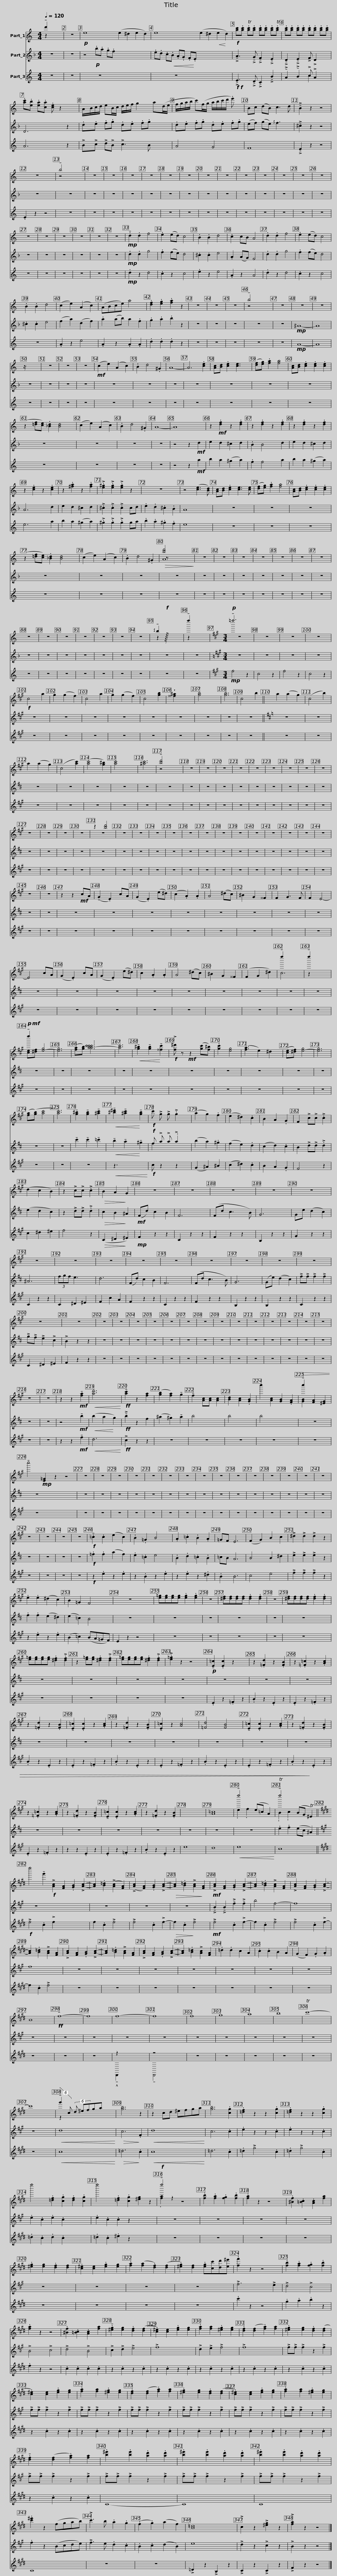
X:1
%%score ( 1 2 3 ) ( 4 5 ) ( 6 7 )
L:1/8
Q:1/4=120
M:4/4
I:linebreak $
K:C
V:1 treble
V:2 treble
V:3 treble
V:4 treble
V:5 treble
V:6 treble
V:7 treble
V:1
 !tenuto!d'2 x6 | z8 |!p! e8 (e2 ^d2 e2 d2) | e8 (e2 ^d2!<(! e2!<)! d2) |$!f! [ac'].[ac'] .T[ac'].[ac'] .[ac'].[ac'] .[ac'].T[ac'] | %5
 .[ac'].[ac'] .[ac'].[ac'] .[ac'].[ac'] .[ac'].[ac'] | .[ac'].[eb] .[ea].[ca] .[ce] z2 x |$ A/B/c/d/ eB/c/ d/e/f/ g2 a(d/e/ |$ f/g/a/b/ c')(f/g/ a/b/c'/d'/ .e') x | Bc (dB) c3 d | %10
 !>!!tenuto!B2 z2 z4 | z8 | !tenuto!b4 x4 | z8 | z8 | %15
 z8 | z8 |$ z8 | z8 | z8 | %20
 z8 | z8 | z8 | z8 | z8 | %25
 z8 | z8 | z8 |$ z8 | z8 | %30
 z8 | z8 |!mp! .!tenuto!d2 .d2 f4 | .e2 (ed) c4 | .B2 .B2 d4 | %35
 .c2 cB A4 | .d2 .d2 f4 | .e2 (ed) c4 | .B2 .B2 d4 |$ (c2 e2) (A2 c2) | %40
 (ABce) a4 | .[df]2 .[eg]2 .[fa]2 z2 | z8 | z8 | z8 | %45
 !tenuto!b4 x4 | z8 | z8 | z8 | z/ x15/2 | %50
 z8 |$ z8 | z8 |!mf! (c2 e2) (A2 c2) | .B2 d4 .^G2 | %55
 A8- | A6 .[ce]2 | [Ac][Bd] .[ce]2 [ce]3 x | ([df][eg]) .[fa]2 [fa]4 | [Ac][Bd] .[ce]2 .[ce]2 .[ce]2 | %60
 (z2 [=df][ce]) .[_Bd]2 [Bd]4 |$ (c2 e2) (A2 c2) |$ .B2 d4 .^G2 | A8- | A8 | %65
 z2!mf! .[df]2 z2 .[df]2 | z2 .[df]2 z2 .[df]2 | z2 .[df]2 z2 .[df]2 | z2 .[ce]2 z2 .[ce]2 | z2 .[^fa]2 z2 .[fa]2 | %70
 !>!.[e^g]2 !>!.[eg]2 !>!.[eg]2 z2 |$ z8 | z4 ([ce]3 [Bd]) |$ [Ac][Bd] .[ce]2 [ce]3 [ce] | ([df][eg]) .[fa]2 [fa]4 | %75
 [Ac][Bd] .[ce]2 .[ce]2 .[ce]2 | (z2 [=df][ce]) .[_Bd]2 [Bd]4 | (c2 e2) (A2 c2) | .B2 d4 .^G2 |!>(! [bd']4 x4!>)! | %80
 z8 | z8 | z8 | z8 |$ z8 | %85
 z8 | z8 | z8 | z8 | z8 | %90
 z8 | z8 | z8 | z8 | !arpeggio!!tenuto!b2!f! z/16 x95/16 |$ %95
 !tenuto!f''2 x6 |[K:A][M:3/4]!p! !tenuto!=f''6 | z6 | z6 | z6 | %100
!f! c4 a2 | g2 (g2 f2) | c4 a2 | g2 (g2 f2) | c4 [gb]2 | %105
 !wedge![^^f^a]2 x4 | [g-b]4 x2 | [gb]6 | c4 b2 ||$ a2 (a2 g2) | %110
 (c4 b2) | a2 (a2 g2) | (c4 [ac']2) | ([ac']4 [g^b]2) | [ac']4 x2 | %115
 [^ac']6 | !tenuto![bd']4 x2 | z6 | z6 | z6 | %120
 z6 | z6 | z6 |$ z6 |$ z6 | %125
 z6 | z6 | z6 | z6 | z6 | %130
 z2 [bd']4 | z6 | z6 | z6 | z6 | %135
 z6 | z6 | z6 |$ z6 | z6 | %140
 z6 | z6 | z6 | z6 | z6 | %145
 z6 | z2 z2!mf! cA | (!tenuto!G2 .E2) cA | (G2 .E2) (e^d) | (c2 .A2) .A2 | %150
 A4 (^dc) |$ ^B2 G2 ^^F2 |$ F2- G3 F | F2 E4- | E4 cA | %155
 (G2 .E2) cA | (G2 .E2) (e^d) | c2 .A2 .A2 | A4 (^dc) | ^B2 G2 ^^F2 | %160
 (F2 G2 ^d2) | !tenuto!f''2 x4 | !tenuto!f''2 x4 |$!p!!mf! !tenuto!f''2 [e-g]4 | [eg]6 |$ %165
 ([fa][gb]) [a-ac'c'c']6 | [ac']6 |!<(! !tenuto![g^b]2 !tenuto![gb]2!<)! !tenuto![^^fc']2 |!f! !>![f^d'] z!mf! z2 ([gc'][f^b]) | .[gc']2 [eg]4 | %170
 ([fa]3 e2) ^d2 | ([ce][^df]) [e-g]4 | [eg]6 | ([fa]([gb]) [ac']4 | [ac']6) |$ %175
 !tenuto![g^b]2 !tenuto![gb]2 !tenuto![^ac']2 |!<(! !tenuto![^b^d']2 !tenuto![^ac']2!<)! !tenuto![gb]2 |!f! c' !>!g !>!g !>!.g2 x | (a2 g2) .f2 |$ (e2 ^d2) .c2 | %180
 B2 A2 .G2 | F2 !>!c!>!c !>!.c2 | (d2 c2 B2) | z2 !>!c!>!c !>!.c2 |!>(! B2 A2!>)! G2 | %185
 z6 | z6 | z6 | z6 |$ z6 | %190
 z6 | z6 | z6 |$ z6 | z6 | %195
 z6 | z6 | z6 | z6 | z6 | %200
 z6 | z6 | z6 | z6 | z6 |$ %205
 z6 | z6 |$ z6 | z6 | z6 | %210
 z6 | z6 | z6 | z6 | z6 | %215
 z6 | z6 | z2 z2!mf! !tenuto![fa]2 |!<(! [ad']6!<)! |!ff! !tenuto![ac']2 z2 [fa]2 | %220
 ([gb]2 [fa]2) !tenuto!g2 |$ !tenuto!f2 [Ac][Ac] [Ac]2 | [Bd]2 [Ac]2 .[GB]2 | c''2 [Ac]2 [GB]2 .[FA]2 |!>(! !tenuto!c''2 [FA]2 [^EG]2 | %225
 !tenuto!c''4!mp! [E=G]2 z2 z4 | z6 | z6 | z6 | z6 | %230
 z6 | z6 |$ z6 | z6 | z6 | %235
 z6 | z6 | z6 | z6 | z6 | %240
 z6 | z6 |$ z6 | z6 | z6 | %245
!f! .!tenuto!=c2 .c2 (e2 c2) | .B2 .=G2 B4 | .A2 .=c2 .B2 .A2 | =GF E6 | (F2 G2) B2 c2 | %250
 !>!^d2 !>!d2 !>!d2 z2 | .e2 .e2 (^d2 c2) |$ B2 =G2 F4 |$ z6 x2 | [e=g][eg][eg][eg] .[eg]2 .[eg]2 | %255
 z6 | [^df][df][df][df] .[df]2 .[df]2 | z6 | [^df][df][df][df] .[df]2 .[df]2 | [e=g][eg][eg][eg] .[^df]2 !>!.[df]2 | %260
 z2 [e=g][eg] .[^df]2 !>!.[df]2 |$ [e=g][eg][eg][eg] .[^df]2 !>!.[df]2 | !>!.[e=g]2 z2 z4 |$!p! !tenuto![E=c]2 .[Ec]2 z2 x2 | z2 .[=Fd]2 z2 .[FB]2 | %265
 z2 .[=F=c]2 z2 .[Ac]2 | z2 .[=Fd]2 z2 .[FB]2 | !tenuto![E=c]2 .[Ec]2 z2 .[Ac]2 | z2 .[=Fd]2 z2 .[FB]2 | !tenuto![E=c]2 z2 [Ac]4 | %270
 [=Fd]4 [FB]4 | !tenuto![E=c]2 .[Ec]2 z2 .[Ac]2 |$ z2 .[=Fd]2 z2 .[FB]2 | z2 .[=F=c]2 z2 .[Ac]2 |$ z2 .[=Fd]2 z2 .[FB]2 | %275
 !tenuto![E=c]2 .[Ec]2 z2 .[Ac]2 | z2 .[=Fd]2 z2 .[FB]2 | x8 | [A=c]8 | !tenuto!f''4 (e=c A2) | %280
 !tenuto!Tf''4 (BG!>)! T^E2) ||$[K:E] f''4 !tenuto!g'2!f! !>![Ac]2 [FA]2 .[GB]2 !>![Ac]2- | [Ac]2 .[B=d]2 (!>![Ac]2 [FA]2) | (!>![Ac]2 [FA]2) .[GB]2 !>![Ac]2- |!>(! [Ac]2 .[B=d]2 !>![Ac]2!>)! [FA]2 |$ %285
!mf! !>![Ac]2 [FA]2 .[GB]2 !>![Ac]2- | [Ac]2 .[B=d]2 !>![Ac]2 [FA]2 | !>![Ac]2 [FA]2 .[GB]2 !>![Ac]2- | [Ac]2 .[B=d]2 !>![Ac]2 [FA]2 | !>![Ac]2 [FA]2 .[GB]2 !>![Ac]2- | %290
 [Ac]2 .[B=d]2 !>![Ac]2 [FA]2 | !>![Ac]2 [FA]2 .[GB]2 !>![Ac]2- | [Ac]2 .[B=d]2 !>![Ac]2 [FA]2 | .=d2 .d2 c2 A2 |$ .c2 .c2 B2 A2 | %295
 (G2 F2) .G2 .A2 | B8 |$!ff! !tenuto!f8- | f8 | f8- | %300
 f8 | f8 | g8 | a8 | b8 | %305
 Tc'8- | c'8 | (6:4:2!tenuto!g'2 c (6:4:3d ^efga x2 |$ [gb]6 z2 |$ z2 cd ^efga | %310
 [gb]6 .[cg]2 | .[=df]2 z2 z2 .[cg]2 | .[=df]2 z2 z2 .[cg]2 | f''4 .[=df]2 .[cg]2 .[df]2 .[cg]2 | f''4 .[=df]2 .[cg]2 [^eg]2 z2 | %315
!f! !tenuto!f''4 z4 |$ .[fb]2 .[fa]2 .[fg]2 .[fb]2 | .[fa]2 z2 z4 | .[^Bf]2 .[=Bc]2 .[Ac]2 [fa]2 | .[^eg]2 [eg]2 .[df]2 [df]2 |$ %320
 .[c^e]2 [ce]2 .[eg]2 [eg]2 | .[fa]2 ([fa]2 .[df]2) ([df]2 | .[^eg]2) [df]2 .[eg][cc'][dd'][e^e'] | .[ff']2 z2 z4 | .[fb]2 .[fa]2 .[fg]2 .[fb]2 | %325
 .[fa]2 z2 z4 | .[^Bf]2 .[=Bc]2 .[Ac]2 [fa]2 | .!tenuto![^eg]2 [eg]2 .[df]2 ([df]2 |$ .[c^e]2) [ce]2 .[eg]2 [eg]2 | .[fa]2 [fa]2 .[^eg]2 [eg]2 |$ %330
 .[df]2 ([df]2 .[fa]2) [fa]2 | .[^eg]2 [eg]2 .[df]2 ([df]2 | .[c^e]2) [ce]2 .[eg]2 [eg]2 | .[fa]2 [fa]2 .[^eg]2 [eg]2 | .[df]2 ([df]2 .[fa]2) [fa]2 | %335
 .[^eg]2 [eg]2 .[df]2 ([df]2 | .[c^e]2) [ce]2 .[eg]2 [eg]2 |$ .[fa]2 [fa]2 .[^eg]2 [eg]2 |$ .!tenuto![df]2 ([df]2 .[fa]2) [fa]2 | .[b^e']2 .[be']2 .[ad']2 .[ad']2 | %340
 .[b^e']2 .[be']2 .[ad']2 .[ad']2 | .[b^e']2 .[be']2 .[ad']2 .[ad']2 | .[c'^e']2 z2 (fgab) | !>!c'3 b .a2 .g2 | (.f2 .g2) (a2 f2) |$ %345
 [B=d]8 | !>!c2 z2 !>![^eg]2 z2 | !>![fa]2 z2 z4 |] %348
V:2
 z2 x6 | x8 | x16 | x16 |$ x8 | %5
 x8 | x8 |$ x19/2 |$ x8 | x8 | %10
 x8 | x8 | z4 x4 | x8 | x8 | %15
 x8 | x8 |$ x8 | x8 | x8 | %20
 x8 | x8 | x8 | x8 | x8 | %25
 x8 | x8 | x8 |$ x8 | x8 | %30
 x8 | x8 | x8 | x8 | x8 | %35
 x8 | x8 | x8 | x8 |$ x8 | %40
 x8 | x8 | x8 | x8 | x8 | %45
 z4 x4 | x8 | x8 | x8 | z/ x15/2 | %50
 x8 |$ x8 | x8 | x8 | x8 | %55
 x8 | x8 | x8 | x8 | x8 | %60
 x10 |$ x8 |$ x8 | x8 | x8 | %65
 x8 | x8 | x8 | x8 | x8 | %70
 x8 |$ x8 | x8 |$ x8 | x8 | %75
 x8 | x10 | x8 | x8 | z x7 | %80
 x8 | x8 | x8 | x8 |$ x8 | %85
 x8 | x8 | x8 | x8 | x8 | %90
 x8 | x8 | x8 | x8 | z2 x6 |$ %95
 z2 x6 |[K:A][M:3/4] z6 | x6 | x6 | x6 | %100
 x6 | x6 | x6 | x6 | x6 | %105
 x6 | x6 | x6 | x6 ||$ x6 | %110
 x6 | x6 | x6 | x6 | x6 | %115
 x6 | z4 x2 | x6 | x6 | x6 | %120
 x6 | x6 | x6 |$ x6 |$ x6 | %125
 x6 | x6 | x6 | x6 | x6 | %130
 z6 | x6 | x6 | x6 | x6 | %135
 x6 | x6 | x6 |$ x6 | x6 | %140
 x6 | x6 | x6 | x6 | x6 | %145
 x6 | x6 | x6 | x6 | x6 | %150
 x6 |$ x6 |$ x6 | x6 | x6 | %155
 x6 | x6 | x6 | x6 | x6 | %160
 x6 | c6 | z2 x4 |$ [ce][^df] x4 | x6 |$ %165
 x8 | x6 | x6 | x6 | x6 | %170
 x7 | x6 | x6 | x6 | x6 |$ %175
 x6 | x6 | x6 | x6 |$ x6 | %180
 x6 | x6 | x6 | x6 | x6 | %185
 x6 | x6 | x6 | x6 |$ x6 | %190
 x6 | x6 | x6 |$ x6 | x6 | %195
 x6 | x6 | x6 | x6 | x6 | %200
 x6 | x6 | x6 | x6 | x6 |$ %205
 x6 | x6 |$ x6 | x6 | x6 | %210
 x6 | x6 | x6 | x6 | x6 | %215
 x6 | x6 | x6 | x6 | x6 | %220
 x6 |$ x6 | x6 | x8 | [GB]2 x4 | %225
 x12 | x6 | x6 | x6 | x6 | %230
 x6 | x6 |$ x6 | x6 | x6 | %235
 x6 | x6 | x6 | x6 | x6 | %240
 x6 | x6 |$ x6 | x6 | x6 | %245
 x8 | x8 | x8 | x8 | x8 | %250
 x8 | x8 |$ x8 |$ x8 | x8 | %255
 x6 | x8 | x6 | x8 | x8 | %260
 x8 |$ x8 | x8 |$ x8 | x8 | %265
 x8 | x8 | x8 | x8 | x8 | %270
 x8 | x8 |$ x8 | x8 |$ x8 | %275
 x8 | x8 | x8 | x8 | .e2 .f2 x4 | %280
 .B2 .c2 x4 ||$[K:E] x14 | x8 | x8 | x8 |$ %285
 x8 | x8 | x8 | x8 | x8 | %290
 x8 | x8 | x8 | x8 |$ x8 | %295
 x8 | x8 |$ x8 | x8 | x8 | %300
 x8 | x8 | x8 | x8 | x8 | %305
 x8 | x8 | z2 x6 |$ x8 |$ x8 | %310
 x8 | x8 | x8 | x12 | x12 | %315
 .[fa]2 z2 x4 |$ x8 | x8 | x8 | x8 |$ %320
 x8 | x8 | x8 | x8 | x8 | %325
 x8 | x8 | x8 |$ x8 | x8 |$ %330
 x8 | x8 | x8 | x8 | x8 | %335
 x8 | x8 |$ x8 |$ x8 | x8 | %340
 x8 | x8 | x8 | x8 | x8 |$ %345
 x8 | x8 | x8 |] %348
V:3
 x8 | x8 | x16 | x16 |$ x8 | %5
 x8 | x8 |$ x19/2 |$ x8 | x8 | %10
 x8 | x8 | z4 x4 | x8 | x8 | %15
 x8 | x8 |$ x8 | x8 | x8 | %20
 x8 | x8 | x8 | x8 | x8 | %25
 x8 | x8 | x8 |$ x8 | x8 | %30
 x8 | x8 | x8 | x8 | x8 | %35
 x8 | x8 | x8 | x8 |$ x8 | %40
 x8 | x8 | x8 | x8 | x8 | %45
 x8 | x8 | x8 | x8 | x8 | %50
 x8 |$ x8 | x8 | x8 | x8 | %55
 x8 | x8 | x8 | x8 | x8 | %60
 x10 |$ x8 |$ x8 | x8 | x8 | %65
 x8 | x8 | x8 | x8 | x8 | %70
 x8 |$ x8 | x8 |$ x8 | x8 | %75
 x8 | x10 | x8 | x8 | A8 | %80
 x8 | x8 | x8 | x8 |$ x8 | %85
 x8 | x8 | x8 | x8 | x8 | %90
 x8 | x8 | x8 | x8 | x8 |$ %95
 x8 |[K:A][M:3/4] x6 | x6 | x6 | x6 | %100
 x6 | x6 | x6 | x6 | x6 | %105
 x6 | x6 | x6 | x6 ||$ x6 | %110
 x6 | x6 | x6 | x6 | x6 | %115
 x6 | x6 | x6 | x6 | x6 | %120
 x6 | x6 | x6 |$ x6 |$ x6 | %125
 x6 | x6 | x6 | x6 | x6 | %130
 x6 | x6 | x6 | x6 | x6 | %135
 x6 | x6 | x6 |$ x6 | x6 | %140
 x6 | x6 | x6 | x6 | x6 | %145
 x6 | x6 | x6 | x6 | x6 | %150
 x6 |$ x6 |$ x6 | x6 | x6 | %155
 x6 | x6 | x6 | x6 | x6 | %160
 x6 | x6 | x6 |$ x6 | x6 |$ %165
 x8 | x6 | x6 | x6 | x6 | %170
 x7 | x6 | x6 | x6 | x6 |$ %175
 x6 | x6 | x6 | x6 |$ x6 | %180
 x6 | x6 | x6 | x6 | x6 | %185
 x6 | x6 | x6 | x6 |$ x6 | %190
 x6 | x6 | x6 |$ x6 | x6 | %195
 x6 | x6 | x6 | x6 | x6 | %200
 x6 | x6 | x6 | x6 | x6 |$ %205
 x6 | x6 |$ x6 | x6 | x6 | %210
 x6 | x6 | x6 | x6 | x6 | %215
 x6 | x6 | x6 | x6 | x6 | %220
 x6 |$ x6 | x6 | x8 | x6 | %225
 x12 | x6 | x6 | x6 | x6 | %230
 x6 | x6 |$ x6 | x6 | x6 | %235
 x6 | x6 | x6 | x6 | x6 | %240
 x6 | x6 |$ x6 | x6 | x6 | %245
 x8 | x8 | x8 | x8 | x8 | %250
 x8 | x8 |$ x8 |$ x8 | x8 | %255
 x6 | x8 | x6 | x8 | x8 | %260
 x8 |$ x8 | x8 |$ x8 | x8 | %265
 x8 | x8 | x8 | x8 | x8 | %270
 x8 | x8 |$ x8 | x8 |$ x8 | %275
 x8 | x8 | x8 | x8 | x8 | %280
 x8 ||$[K:E] x14 | x8 | x8 | x8 |$ %285
 x8 | x8 | x8 | x8 | x8 | %290
 x8 | x8 | x8 | x8 |$ x8 | %295
 x8 | x8 |$ x8 | x8 | x8 | %300
 x8 | x8 | x8 | x8 | x8 | %305
 x8 | x8 | x8 |$ x8 |$ x8 | %310
 x8 | x8 | x8 | x12 | x12 | %315
 x8 |$ x8 | x8 | x8 | x8 |$ %320
 x8 | x8 | x8 | x8 | x8 | %325
 x8 | x8 | x8 |$ x8 | x8 |$ %330
 x8 | x8 | x8 | x8 | x8 | %335
 x8 | x8 |$ x8 |$ x8 | x8 | %340
 x8 | x8 | x8 | x8 | x8 |$ %345
 x8 | x8 | x8 |] %348
V:4
[K:F] z8 | z8 | z4!p! .b.a .g.f x8 | .e.d .c!<(!.B .A.G .F!<)!.E x8 |$ !>!!tenuto!A3 !>!!tenuto!G !>!!tenuto!F2 !>!!tenuto!E2 | %5
 !>!!tenuto!D2 !>!!tenuto!E2 !>!F !>!D2- x | D6 z2 |$ .d.e .f.g .d.e .f.g x3/2 |$ .d.e .f.g .d.e .f.g | (ef) (ge) !arpeggio!f3 x | %10
 !>!!tenuto!^c2 z2 z4 | z8 | z8 | z8 | z8 | %15
 z8 | z8 |$ z8 | z8 | z8 | %20
 z8 | z8 | z8 | z8 | z8 | %25
 z8 | z8 | z8 |$ z8 | z8 | %30
 z8 | z8 |!mp! .d2 .d2 g4 | .f2 (fe) d4 | .^c2 .c2 e4 | %35
 .A2 (AG) F4 | .d2 .d2 g4 | .f2 (fe) d4 | .^c2 .c2 e4 |$ (f2 a2) (d2 f2) | %40
 .a2 (ab) a2 .f2 | .g2 .a2 .b2 z2 | z8 | z8 | z8 | %45
 z8 | z8 |!mp! ^A8- | A8 | z8 | %50
 z8 |$ z8 | z8 | z8 | z8 | %55
 z8 | z8 | z8 | z8 | z8 | %60
 z8 x2 |$ z8 |$ z8 | z8 | z4 z2!mf! d2- | %65
 e2 d2 ^c2 d2 | .B2 B4 d2- | e2 d2 ^c2 d2 | A6 d2- | e2 d2 ^c2 d2 | %70
 !>!.^c2 !>!.c2 !>!.c2 cd |$ .e2 .d2 .^c2 .B2 | A8 |$ z8 | z8 | %75
 z8 | z8 x2 | z8 | z8 | z8 | %80
 z8 | z8 | z8 | z8 |$ z8 | %85
 z8 | z8 | z8 | z8 | z8 | %90
 z8 | z8 | z8 | z8 | z8 |$ %95
 z8 |[K:A][M:3/4] z6 | z6 | z6 | z6 | %100
 z6 | z6 | z6 | z6 | z6 | %105
 z6 | z6 | z6 | z6 ||$[K:D] z6 | %110
 z6 | z6 | z6 | z6 | z6 | %115
 z6 | z6 | z6 | z6 | z6 | %120
 z6 | z6 | z6 |$ z6 |$ z6 | %125
 z6 | z6 | z6 | z6 | z6 | %130
 z6 | z6 | z6 | z6 | z6 | %135
 z6 | z6 | z6 |$ z6 | z6 | %140
 z6 | z6 | z6 | z6 | z6 | %145
 z6 | z6 | z6 | z6 | z6 | %150
 z6 |$ z6 |$ z6 | z6 | z6 | %155
 z6 | z6 | z6 | z6 | z6 | %160
 z6 | z6 | z6 |$ z6 | z6 |$ %165
 z6 x2 | z6 | z6 | z6 | z6 | %170
 z6 x | z6 | z6 | z6 | z6 |$ %175
 !tenuto!c'2 !tenuto!c'2 !tenuto!=c'2 |!<(! !tenuto!b2 !tenuto!a2!<)! !tenuto!^g2 |!f! f !>!a !>!a !>!.a2 x | (b2 a2) .^g2 |$ (f2 e2) .d2 | %180
 (c2 d2) .c2 | B2 !>!d!>!d !>!.d2 | (e2 d2 c2) | z2 !>!d!>!d !>!.d2 |!>(! c2 B2!>)! ^A2 | %185
!mf! (Fd) c2 B2 | F6 | (Fd c3 B) | G6 |$ Ge (d2 c2) | %190
 ^A6 | (3fgf e3 x | d6 |$ (Fd) c2 B2 | F6 | %195
 (Fd c3 B) | G6 | (Ge) (d2 c2) | !>!f!>!f !>!f2 !>!f2 | !>!g!>!f !>!e2 !>!c2 | %200
 !>!B2 z2 z2 | z6 | z6 | z6 | z6 |$ %205
 z6 | z6 |$ z6 | z6 | z6 | %210
 z6 | z6 | z6 | z6 | z6 | %215
 z6 | z6 | z4!mf! !tenuto!b2 |!<(! (b2 a2!<)! g2) |!ff! !>!!tenuto!b2 z2 f2 | %220
 (^a2 ^g2) !tenuto!a2 |$ b4- x2 | b4 x2 | b4 x4 | z6 | %225
 z6 x6 | z6 | z6 | z6 | z6 | %230
 z6 | z6 |$ z6 | z6 | z6 | %235
 z6 | z6 | z6 | z6 | z6 | %240
 z6 | z6 |$ z6 | z6 | z6 | %245
!f! .=f2 .f2 (a2 f2) | .e2 .=c2 e4 | .B2 .d2 .=c2 .B2 | =cB A6 | B4 B2 ^d2 | %250
 !>!e2 !>!e2 !>!e2 z2 | .f2 .f2 (e2 ^d2) |$ (e2 =c2) B4 |$ z6 x2 | z6 x2 | %255
 z6 | z6 x2 | z6 | z6 x2 | z6 x2 | %260
 z6 x2 |$ z6 x2 | z6 x2 |$ z6 x2 | z6 x2 | %265
 z6 x2 | z6 x2 | z6 x2 | z6 x2 | z6 x2 | %270
 z6 x2 | z6 x2 |$ z6 x2 | z6 x2 |$ z6 x2 | %275
 z6 x2 | z6 x2 | z6 x2 | z6 x2 | z6 x2 | %280
 .e2 .f2 (ec ^A2) ||$[K:A] z6 x8 | z6 x2 | z6 x2 | z6 x2 |$ %285
 !>!!tenuto!B2 !>!!tenuto!B2 !>!!tenuto!f2 !>!!tenuto!f2 | b4 f4- | f8 | f8 | z6 x2 | %290
 z6 x2 | z6 x2 | z6 x2 | z6 x2 |$ z6 x2 | %295
 z6 x2 | z6 x2 |$ z6 x2 | z6 x2 | z6 x2 | %300
 z6 x2 | z6 x2 | z6 x2 | z6 x2 | z6 x2 | %305
 z6 x2 | z6 x2 |!<(! d8!<)! |$!>(! c6!>)! .F2 |$!<(! d8!<)! | %310
 c6 .c2 | .e2 z2 z2 .c2 | .e2 z2 z2 .c2 | .e2 .c2 .e2 .c2 x4 | .e2 .c2 .c2 z2 x4 | %315
 z6 x2 |$ z6 x2 | z6 x2 | z6 x2 | z6 x2 |$ %320
 z6 x2 | z6 x2 | z6 x2 | !>!f6 !>!e2 | !>!d4 !>!c4 | %325
 !>!B4 !>!c4 | !>!d4 !>!B4 | !>!c2 !>!d2 !>!e4 |$ !>!f8 | !>!d2 !>!e2 !>!f4 |$ %330
 !>!f8 | !>!f!>!f !>!f2 z2 !>!f2 | !>!f!>!f !>!f2 z2 !>!f2 | !>!f!>!f !>!f2 z2 !>!f2 | !>!f!>!f !>!f2 z2 !>!f2 | %335
 !>!f!>!f !>!f2 z2 !>!f2 | !>!f!>!f !>!f2 z2 !>!f2 |$ !>!f!>!f !>!f2 z2 !>!f2 |$ !>!f!>!f !>!f2 z2 !>!f2 | !>!f!>!f !>!f2 z2 !>!f2 | %340
 !>!f!>!f !>!f2 z2 !>!f2 | !>!f!>!f !>!f2 z2 !>!f2 | .f2 z2 (Bcde) | !>!f3 e .d2 .c2 | .B2 .c2 (d2 B2) |$ %345
 e8 | !>!d2 z2 !>!c2 z2 | !>!B2 z2 z4 |] %348
V:5
[K:F] x8 | x8 | x16 | x16 |$ x8 | %5
 x8 | x8 |$ x19/2 |$ x8 | x8 | %10
 x8 | x8 | x8 | x8 | x8 | %15
 x8 | x8 |$ x8 | x8 | x8 | %20
 x8 | x8 | x8 | x8 | x8 | %25
 x8 | x8 | x8 |$ x8 | x8 | %30
 x8 | x8 | x8 | x8 | x8 | %35
 x8 | x8 | x8 | x8 |$ x8 | %40
 x8 | x8 | x8 | x8 | x8 | %45
 x8 | x8 | x8 | x8 | x8 | %50
 x8 |$ x8 | x8 | x8 | x8 | %55
 x8 | x8 | x8 | x8 | x8 | %60
 x10 |$ x8 |$ x8 | x8 | x8 | %65
 x8 | x8 | x8 | x8 | x8 | %70
 x8 |$ x8 | x8 |$ x8 | x8 | %75
 x8 | x10 | x8 | x8 | x8 | %80
 x8 | x8 | x8 | x8 |$ x8 | %85
 x8 | x8 | x8 | x8 | x8 | %90
 x8 | x8 | x8 | x8 | x8 |$ %95
 x8 |[K:A][M:3/4] x6 | x6 | x6 | x6 | %100
 x6 | x6 | x6 | x6 | x6 | %105
 x6 | x6 | x6 | x6 ||$[K:D] x6 | %110
 x6 | x6 | x6 | x6 | x6 | %115
 x6 | x6 | x6 | x6 | x6 | %120
 x6 | x6 | x6 |$ x6 |$ x6 | %125
 x6 | x6 | x6 | x6 | x6 | %130
 x6 | x6 | x6 | x6 | x6 | %135
 x6 | x6 | x6 |$ x6 | x6 | %140
 x6 | x6 | x6 | x6 | x6 | %145
 x6 | x6 | x6 | x6 | x6 | %150
 x6 |$ x6 |$ x6 | x6 | x6 | %155
 x6 | x6 | x6 | x6 | x6 | %160
 x6 | x6 | x6 |$ x6 | x6 |$ %165
 x8 | x6 | x6 | x6 | x6 | %170
 x7 | x6 | x6 | x6 | x6 |$ %175
 x6 | x6 | f2 x4 | x6 |$ x6 | %180
 x6 | x6 | x6 | x6 | x6 | %185
 x6 | x6 | x6 | x6 |$ x6 | %190
 x6 | x6 | x6 |$ x6 | x6 | %195
 x6 | x6 | x6 | x6 | x6 | %200
 x6 | x6 | x6 | x6 | x6 |$ %205
 x6 | x6 |$ x6 | x6 | x6 | %210
 x6 | x6 | x6 | x6 | x6 | %215
 x6 | x6 | x6 | x6 | x6 | %220
 x6 |$ x6 | x6 | x8 | x6 | %225
 x12 | x6 | x6 | x6 | x6 | %230
 x6 | x6 |$ x6 | x6 | x6 | %235
 x6 | x6 | x6 | x6 | x6 | %240
 x6 | x6 |$ x6 | x6 | x6 | %245
 x8 | x8 | x8 | x8 | x8 | %250
 x8 | x8 |$ x8 |$ x8 | x8 | %255
 x6 | x8 | x6 | x8 | x8 | %260
 x8 |$ x8 | x8 |$ x8 | x8 | %265
 x8 | x8 | x8 | x8 | x8 | %270
 x8 | x8 |$ x8 | x8 |$ x8 | %275
 x8 | x8 | x8 | x8 | x8 | %280
 x8 ||$[K:A] x14 | x8 | x8 | x8 |$ %285
 x8 | x8 | x8 | x8 | x8 | %290
 x8 | x8 | x8 | x8 |$ x8 | %295
 x8 | x8 |$ x8 | x8 | x8 | %300
 x8 | x8 | x8 | x8 | x8 | %305
 x8 | x8 | x8 |$ x8 |$ x8 | %310
 x8 | x8 | x8 | x12 | x12 | %315
 x8 |$ x8 | x8 | x8 | x8 |$ %320
 x8 | x8 | x8 | x8 | x8 | %325
 x8 | x8 | x8 |$ x8 | x8 |$ %330
 x8 | x8 | x8 | x8 | x8 | %335
 x8 | x8 |$ x8 |$ x8 | x8 | %340
 x8 | x8 | x8 | x8 | x8 |$ %345
 x8 | x8 | x8 |] %348
V:6
 z8 | z8 | z8 x8 | z8 x8 |$!f!!f! !>!!tenuto!E3 !>!!tenuto!D !>!!tenuto!C2 !>!!tenuto!B2 | %5
 !>!!tenuto!A2 !>!!tenuto!B2 !>!c !>!A2- x | A6 z2 |$ !>!B!>!c !>!d!>!B !>!c3 B x3/2 |$ A4 G4 | F8 | %10
 !>!!tenuto!E2 z2 z4 | .E2 z2 z4 | z8 | z8 | z8 | %15
 z8 | z8 |$ z8 | z8 | z8 | %20
 z8 | z8 | z8 | z8 | z8 | %25
 z8 | z8 | z8 |$ z8 | z8 | %30
 z8 | z8 |!mp! .d2 z2 d4 | .c2 z2 c4 | .e2 z2 e4 | %35
 .A2 z2 A4 | .d2 z2 d4 | .c2 z2 c4 | z8 |$ .A2 z2 e4 | %40
 .A2 z2 .A2 .A2 | .d2 .d2 .d2 z2 | z8 | z8 | z8 | %45
 z8 | z8 |!mp! A8- | A8 | z8 | %50
 z8 |$ z8 | z8 | z8 | z8 | %55
 z8 | z8 | z8 | z8 | z8 | %60
 z8 x2 |$ z8 |$ z8 | z8 | z4 z2!mf! a2- | %65
 b2 a2 (^g2 a2) | .f2 f4 a2- | b2 a2 (^g2 a2) | e6 a2- | b2 a2 (^g2 a2) | %70
 !>!.^g2 !>!.g2 !>!.g2 ga |$ .b2 .a2 .^g2 .f2 | e8 |$ z8 | z8 | %75
 z8 | z8 x2 | z8 | z8 | z8 | %80
 z8 | z8 | z8 | z8 |$ z8 | %85
 z8 | z8 | z8 | z8 | z8 | %90
 z8 | z8 | z8 | z8 | z8 |$ %95
 z8 |[K:A][M:3/4]!mp! f4 z2 | c4 z2 | f4 z2 | c4 z2 | %100
 z6 | z6 | z6 | z6 | z6 | %105
 z6 | z6 | z6 | z6 ||$ z6 | %110
 z6 | z6 | z6 | z6 | z6 | %115
 z6 | z6 | z6 | z6 | z6 | %120
 z6 | z6 | z6 |$ z6 |$ z6 | %125
 z6 | z6 | z6 | z6 | z6 | %130
 z6 | z6 | z6 | z6 | z6 | %135
 z6 | z6 | z6 |$ z6 | z6 | %140
 z6 | z6 | z6 | z6 | z6 | %145
 z6 | z6 | z6 | z6 | z6 | %150
 z6 |$ z6 |$ z6 | z6 | z6 | %155
 z6 | z6 | z6 | z6 | z6 | %160
 z6 | z6 | z6 |$ z6 | z6 |$ %165
 z6 x2 | z6 | z6 | z6 | z6 | %170
 z6 x | z6 | z6 | z6 | z6 |$ %175
 z6 |!<(! z3 x3!<)! |!f! c z2 z2 x | (G2 ^A2) ^B2 |$ (c2 ^d2) .c2 | %180
 B2 A2 .G2 | F4 z2 | c2 ^d2 ^e2 | f4 z2 |!>(! (C2 ^D2!>)! ^E2) | %185
!mp! F2 z2 z2 | C2 z2 z2 | F2 z2 z2 | B,2 z2 z2 |$ G2 z2 z2 | %190
 C2 z2 z2 | C2 ^D2 ^E2 | F2 c2 A2 |$ F2 z2 z2 | C2 z2 z2 | %195
 F2 z2 z2 | B,2 z2 z2 | B,2 z2 z2 | C2 z2 z2 | C2 ^D2 ^E2 | %200
 F2 z2 z2 | z6 | z6 | z6 | z6 |$ %205
 z6 | z6 |$ z6 | z6 | z6 | %210
 z6 | z6 | z6 | z6 | z6 | %215
 z6 | z6 | z2 z2!mf! !tenuto!f2 |!<(! d6!<)! |!ff! !>!c2 z2 z2 | %220
 z6 |$ z6 | z6 | z6 x2 | z6 | %225
 z6 x6 | z6 | z6 | z6 | z6 | %230
 z6 | z6 |$ z6 | z6 | z6 | %235
 z6 | z6 | z6 | z6 | z6 | %240
 z6 | z6 |$ z6 | z6 | z6 | %245
!f! z2 .e2 z2 .e2 | z2 .B2 z2 .e2 | z2 .e2 z2 .^d2 | .B2 B6 | c4 e4 | %250
 !>!f2 !>!f2 !>!f2 z2 | z2 .e2 z2 .e2 |$ (B2 =c2) (BA=GF) |$ E2 z2 z4 | z6 x2 | %255
 z6 | z6 x2 | z6 | z6 x2 | z6 x2 | %260
 z6 x2 |$ z6 x2 | z6 x2 |$ .E2 z2 .=F2 z2 | .B2 z2 .E2 z2 | %265
 .E2 z2 .=F2 z2 | .B2 z2 .E2 z2 | .E2 z2 .=F2 z2 | .B2 z2 .E2 z2 | .E2 z2 .=F2 z2 | %270
 .B2 z2 .E2 z2 | .E2 z2 .=F2 z2 |$ .B2 z2 .E2 z2 | .E2 z2 .=F2 z2 |$ z2 z2 .E2 z2 | %275
 .E2 z2 .=F2 z2 | .B2 z2 .E2 z2 | e8 | d8 |!<(! e8!<)! | %280
 c8 ||$[K:E]!f! !>!f4 .c2 !>!f2- x6 | f2 .c2 !>!f4 | !>!f4 .c2 !>!f2- |!>(! f2 .c2!>)! !>!f4 |$ %285
!mf! !>!f4 .c2 !>!f2- | f2 .c2 !>!f4 | !>!f4 .c2 !>!f2- | f2 .c2 !>!f4 | z6 x2 | %290
 z6 x2 | z6 x2 | z6 x2 | z6 x2 |$ z6 x2 | %295
 z6 x2 | z6 x2 |$ z6 x2 | z6 x2 | z2 x6 | %300
 z4 x4 | z6 x2 | z6 x2 | z6 x2 | z6 x2 | %305
 z6 x2 | z6 x2 |!<(! c8!<)! |$!>(! =d6!>)! .c2 |$!<(! c8!<)! | %310
 =d6 .c2 | .=d2 !>!g4 .c2 | .=d2 !>!g4 .c2 | .=d2 .c2 .d2 .c2 x4 | .=d2 .c2 .^e2 z2 x4 | %315
 z6 x2 |$ z6 x2 | z6 x2 | z6 x2 | z6 x2 |$ %320
 z6 x2 | z6 x2 | z6 x2 | .c'2 z2 z4 | .g2 .a2 .b2 z2 | %325
 .f2 z2 z4 | .c2 .c2 .c2 .c2 | z2 .c2 z2 .c2 |$ z2 .c2 z2 .c2 | z2 .c2 z2 .c2 |$ %330
 z2 .c2 z2 .c2 | z2 .c2 z2 .c2 | z2 .c2 z2 .c2 | z2 .c2 z2 .c2 | z2 .c2 z2 .c2 | %335
 z2 .c2 z2 .c2 | z2 .c2 z2 .c2 |$ z2 .c2 z2 .c2 |$ z2 .c2 z2 .c2 | C8- | %340
 C8 | C8 | C8 | z6 x2 | z6 x2 |$ %345
 !>!=D2 z2 !>!B,2 z2 | !>!C2 z2 !>!C2 z2 | !>!F2 z2 z4 |] %348
V:7
 x8 | x8 | x16 | x16 |$ x8 | %5
 x4 c2 x2 | x8 |$ x19/2 |$ x8 | x8 | %10
 x8 | x8 | z8 | x8 | x8 | %15
 x8 | x8 |$ x8 | x8 | x8 | %20
 x8 | x8 | x8 | x8 | x8 | %25
 x8 | x8 | x8 |$ x8 | x8 | %30
 x8 | x8 | x8 | x8 | x8 | %35
 x8 | x8 | x8 | x8 |$ x8 | %40
 x8 | x8 | x8 | x8 | x8 | %45
 x8 | x8 | x8 | x8 | x8 | %50
 x8 |$ x8 | x8 | x8 | x8 | %55
 x8 | x8 | x8 | x8 | x8 | %60
 x10 |$ x8 |$ x8 | x8 | x8 | %65
 x8 | x8 | x8 | x8 | x8 | %70
 x8 |$ x8 | x8 |$ x8 | x8 | %75
 x8 | x10 | x8 | x8 | x8 | %80
 x8 | x8 | x8 | x8 |$ x8 | %85
 x8 | x8 | x8 | x8 | x8 | %90
 x8 | x8 | x8 | x8 | x8 |$ %95
 x8 |[K:A][M:3/4] x6 | x6 | x6 | x6 | %100
 x6 | x6 | x6 | x6 | x6 | %105
 x6 | x6 | x6 | x6 ||$ x6 | %110
 x6 | x6 | x6 | x6 | x6 | %115
 x6 | x6 | x6 | x6 | x6 | %120
 x6 | x6 | x6 |$ x6 |$ x6 | %125
 x6 | x6 | x6 | x6 | x6 | %130
 x6 | x6 | x6 | x6 | x6 | %135
 x6 | x6 | x6 |$ x6 | x6 | %140
 x6 | x6 | x6 | x6 | x6 | %145
 x6 | x6 | x6 | x6 | x6 | %150
 x6 |$ x6 |$ x6 | x6 | x6 | %155
 x6 | x6 | x6 | x6 | x6 | %160
 x6 | x6 | x6 |$ x6 | x6 |$ %165
 x8 | x6 | x6 | x6 | x6 | %170
 x7 | x6 | x6 | x6 | x6 |$ %175
 x6 | x6 | x6 | x6 |$ x6 | %180
 x6 | x6 | x6 | x6 | x6 | %185
 x6 | x6 | x6 | x6 |$ x6 | %190
 x6 | x6 | x6 |$ x6 | x6 | %195
 x6 | x6 | x6 | x6 | x6 | %200
 x6 | x6 | x6 | x6 | x6 |$ %205
 x6 | x6 |$ x6 | x6 | x6 | %210
 x6 | x6 | x6 | x6 | x6 | %215
 x6 | x6 | x6 | x6 | x6 | %220
 x6 |$ x6 | x6 | x8 | x6 | %225
 x12 | x6 | x6 | x6 | x6 | %230
 x6 | x6 |$ x6 | x6 | x6 | %235
 x6 | x6 | x6 | x6 | x6 | %240
 x6 | x6 |$ x6 | x6 | x6 | %245
 x8 | x8 | x8 | x8 | x8 | %250
 x8 | x8 |$ x8 |$ x8 | x8 | %255
 x6 | x8 | x6 | x8 | x8 | %260
 x8 |$ x8 | x8 |$ x8 | x8 | %265
 x8 | x8 | x8 | x8 | x8 | %270
 x8 | x8 |$ x8 | x8 |$ x8 | %275
 x8 | x8 | x8 | x8 | x8 | %280
 x8 ||$[K:E] x14 | x8 | x8 | x8 |$ %285
 x8 | x8 | x8 | x8 | x8 | %290
 x8 | x8 | x8 | x8 |$ x8 | %295
 x8 | x8 |$ x8 | x8 | !^!!tenuto!D,,2 x6 | %300
 !tenuto!D,,4 x4 | x8 | x8 | x8 | x8 | %305
 x8 | x8 | x8 |$ x8 |$ x8 | %310
 x8 | x8 | x8 | x12 | x12 | %315
 x8 |$ x8 | x8 | x8 | x8 |$ %320
 x8 | x8 | x8 | x8 | x8 | %325
 x8 | x8 | x8 |$ x8 | x8 |$ %330
 x8 | x8 | x8 | x8 | x8 | %335
 x8 | x8 |$ x8 |$ x8 | x8 | %340
 x8 | x8 | x8 | x8 | x8 |$ %345
 x8 | x8 | x8 |] %348
